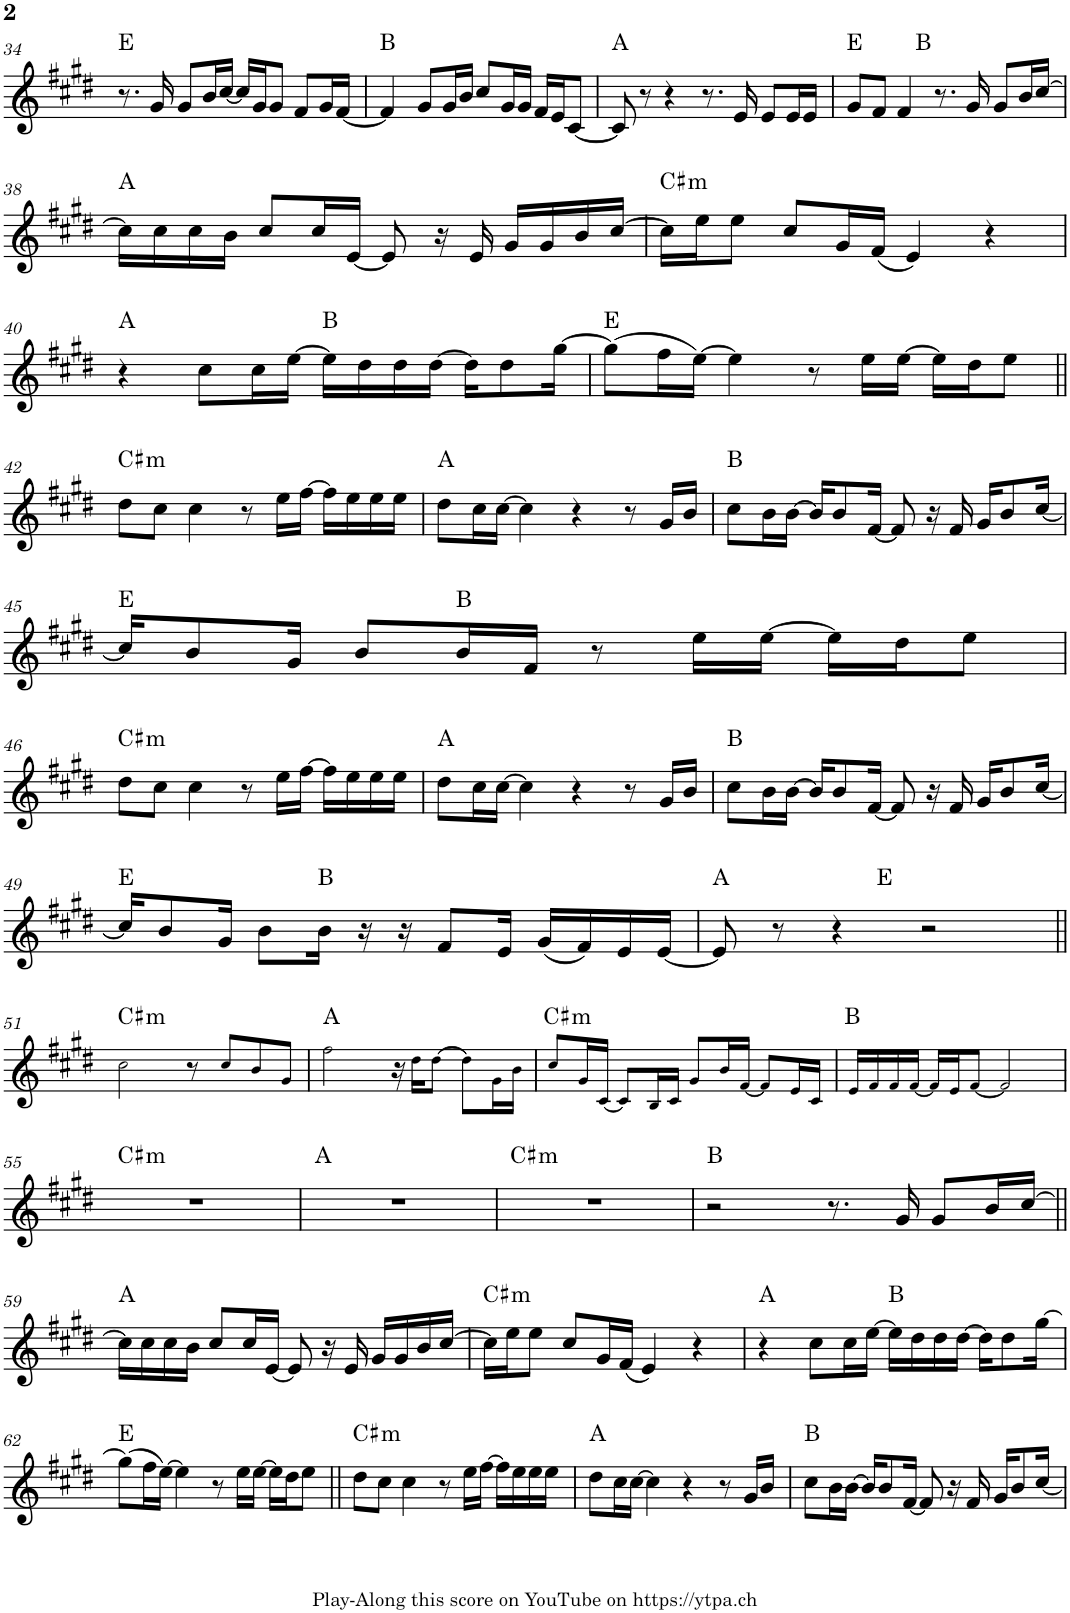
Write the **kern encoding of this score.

**kern	**harte
*part1	*part1
*staff1	*
*I"Piano	*
*I'Pno.	*
!!LO:PB:g=z
*clefG2	*
*k[f#c#g#d#]	*
*M4/4	*
=34	=34
8.r	E:maj
16g#/	.
8g#/L	.
16b/L	.
[16cc#/JJ	.
16cc#/LL]	.
16g#/J	.
8g#/J	.
8f#/L	.
16g#/L	.
[16f#/JJ	.
=35	=35
4f#/]	B:maj
8g#/L	.
16g#/L	.
16b/JJ	.
8cc#/L	.
16g#/L	.
16g#/JJ	.
16f#/LL	.
16e/J	.
[8c#/J	.
=36	=36
8c#/]	A:maj
8r	.
4r	.
8.r	.
16e/	.
8e/L	.
16e/L	.
16e/JJ	.
=37	=37
*^	*
8g#/L	4.ryy	E:maj
8f#/J	.	.
4f#/	.	.
.	2ryy	B:maj
8.r	.	.
16g#/	.	.
8g#/L	.	.
16b/L	8ryy	.
[16cc#/JJ	.	.
*v	*v	*
!!LO:LB:g=z
=38	=38
16cc#\LL]	A:maj
16cc#\	.
16cc#\	.
16b\JJ	.
8cc#/L	.
16cc#/L	.
[16e/JJ	.
8e/]	.
16r	.
16e/	.
16g#/LL	.
16g#/	.
16b/	.
[16cc#/JJ	.
=39	=39
!	!LO:H:kt=m
16cc#\LL]	C#:min
16ee\J	.
8ee\J	.
8cc#/L	.
16g#/L	.
(16f#/JJ	.
4e/)	.
4r	.
!!LO:LB:g=z
=40	=40
4r	A:maj
8cc#\L	.
16cc#\L	.
[16ee\JJ	.
16ee\LL]	B:maj
16dd#\	.
16dd#\	.
[16dd#\JJ	.
16dd#\KL]	.
8dd#\	.
[16gg#\Jk	.
=41	=41
(8gg#\L]	E:maj
16ff#\L	.
[16ee\JJ)	.
4ee\]	.
8r	.
16ee\LL	.
[16ee\JJ	.
16ee\LL]	.
16dd#\J	.
8ee\J	.
!!LO:LB:g=z
=42||	=42||
!	!LO:H:kt=m
8dd#\L	C#:min
8cc#\J	.
4cc#\	.
8r	.
16ee\LL	.
[16ff#\JJ	.
16ff#\LL]	.
16ee\	.
16ee\	.
16ee\JJ	.
=43	=43
8dd#\L	A:maj
16cc#\L	.
[16cc#\JJ	.
4cc#\]	.
4r	.
8r	.
16g#/LL	.
16b/JJ	.
=44	=44
8cc#\L	B:maj
16b\L	.
[16b\JJ	.
16b/KL]	.
8b/	.
[16f#/Jk	.
8f#/]	.
16r	.
16f#/	.
16g#/KL	.
8b/	.
[16cc#/Jk	.
!!LO:LB:g=z
=45	=45
16cc#/KL]	E:maj
8b/	.
16g#/Jk	.
8b/L	.
16b/L	B:maj
16f#/JJ	.
8r	.
16ee\LL	.
[16ee\JJ	.
16ee\LL]	.
16dd#\J	.
8ee\J	.
!!LO:LB:g=z
=46	=46
!	!LO:H:kt=m
8dd#\L	C#:min
8cc#\J	.
4cc#\	.
8r	.
16ee\LL	.
[16ff#\JJ	.
16ff#\LL]	.
16ee\	.
16ee\	.
16ee\JJ	.
=47	=47
8dd#\L	A:maj
16cc#\L	.
[16cc#\JJ	.
4cc#\]	.
4r	.
8r	.
16g#/LL	.
16b/JJ	.
=48	=48
8cc#\L	B:maj
16b\L	.
[16b\JJ	.
16b/KL]	.
8b/	.
[16f#/Jk	.
8f#/]	.
16r	.
16f#/	.
16g#/KL	.
8b/	.
[16cc#/Jk	.
!!LO:LB:g=z
=49	=49
16cc#/KL]	E:maj
8b/	.
16g#/Jk	.
8b\L	.
16b\Jk	B:maj
16r	.
16r	.
8f#/L	.
16e/Jk	.
(16g#/LL	.
16f#/)	.
16e/	.
[16e/JJ	.
=50	=50
*^	*
8e/]	4.ryy	A:maj
8r	.	.
4r	.	.
.	2ryy	E:maj
2r	.	.
.	8ryy	.
!!LO:LB:g=z	!!
=51||	=51||	=51||
!	!	!LO:H:kt=m
*v	*v	*
2cc#!\	C#:min
8r	.
8cc#!/L	.
8b!/	.
8g#!/J	.
=52	=52
2ff#!\	A:maj
16r	.
16dd#!\KL	.
[8dd#!\J	.
8dd#!\L]	.
16g#!\L	.
16b!\JJ	.
=53	=53
!	!LO:H:kt=m
8cc#!/L	C#:min
16g#!/L	.
[16c#!/JJ	.
8c#!/L]	.
16B!/L	.
16c#!/JJ	.
8g#!/L	.
16b!/L	.
[16f#!/JJ	.
8f#!/L]	.
16e!/L	.
16c#!/JJ	.
=54	=54
16e!/LL	B:maj
16f#!/	.
16f#!/	.
[16f#!/JJ	.
16f#!/LL]	.
16e!/J	.
[8f#!/J	.
2f#!/]	.
!!LO:LB:g=z
=55	=55
!	!LO:H:kt=m
1r	C#:min
=56	=56
1r	A:maj
=57	=57
!	!LO:H:kt=m
1r	C#:min
=58	=58
2r	B:maj
8.r	.
16g#/	.
8g#/L	.
16b/L	.
[16cc#/JJ	.
!!LO:LB:g=z
=59||	=59||
16cc#\LL]	A:maj
16cc#\	.
16cc#\	.
16b\JJ	.
8cc#/L	.
16cc#/L	.
[16e/JJ	.
8e/]	.
16r	.
16e/	.
16g#/LL	.
16g#/	.
16b/	.
[16cc#/JJ	.
=60	=60
!	!LO:H:kt=m
16cc#\LL]	C#:min
16ee\J	.
8ee\J	.
8cc#/L	.
16g#/L	.
(16f#/JJ	.
4e/)	.
4r	.
=61	=61
4r	A:maj
8cc#\L	.
16cc#\L	.
[16ee\JJ	.
16ee\LL]	B:maj
16dd#\	.
16dd#\	.
[16dd#\JJ	.
16dd#\KL]	.
8dd#\	.
[16gg#\Jk	.
!!LO:LB:g=z
=62	=62
(8gg#\L]	E:maj
16ff#\L	.
[16ee\JJ)	.
4ee\]	.
8r	.
16ee\LL	.
[16ee\JJ	.
16ee\LL]	.
16dd#\J	.
8ee\J	.
=63||	=63||
!	!LO:H:kt=m
8dd#\L	C#:min
8cc#\J	.
4cc#\	.
8r	.
16ee\LL	.
[16ff#\JJ	.
16ff#\LL]	.
16ee\	.
16ee\	.
16ee\JJ	.
=64	=64
8dd#\L	A:maj
16cc#\L	.
[16cc#\JJ	.
4cc#\]	.
4r	.
8r	.
16g#/LL	.
16b/JJ	.
=65	=65
8cc#\L	B:maj
16b\L	.
[16b\JJ	.
16b/KL]	.
8b/	.
[16f#/Jk	.
8f#/]	.
16r	.
16f#/	.
16g#/KL	.
8b/	.
[16cc#/Jk	.
=	=
*-	*-
